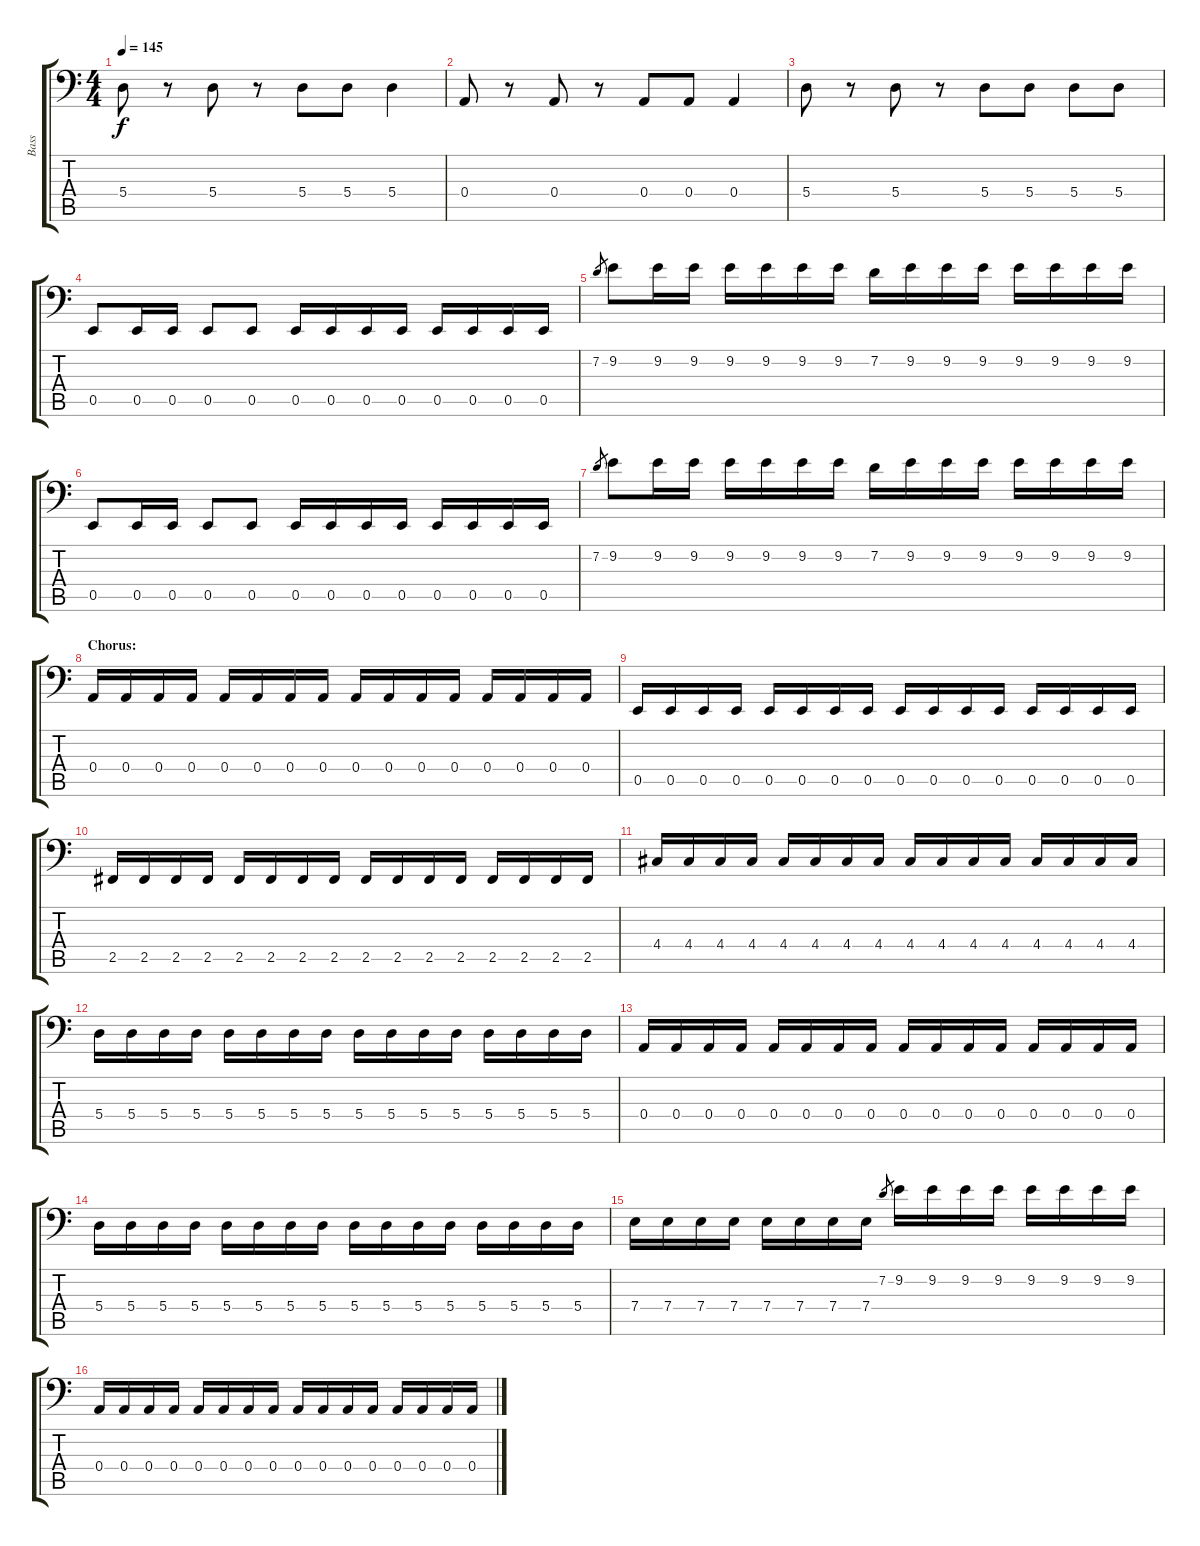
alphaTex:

\track ("Bass" "Bass") {instrument electricbassfinger}
\staff {score tabs}
\tuning (C3 G2 D2 A1 E1 B0) {hide}
\ts (4 4)
\tempo 145
\clef f4
\ks c
5.4.8{dy f} r.8 5.4.8 r.8 5.4.8 5.4.8 5.4.4 |
0.4.8 r.8 0.4.8 r.8 0.4.8 0.4.8 0.4.4 |
5.4.8 r.8 5.4.8 r.8 5.4.8 5.4.8 5.4.8 5.4.8 |
0.5.8 0.5.16 0.5.16 0.5.8 0.5.8 0.5.16 0.5.16 0.5.16 0.5.16 0.5.16 0.5.16 0.5.16 0.5.16 |
7.2.8{gr} 9.2.8 9.2.16 9.2.16 9.2.16 9.2.16 9.2.16 9.2.16 7.2.16 9.2.16 9.2.16 9.2.16 9.2.16 9.2.16 9.2.16 9.2.16 |
0.5.8 0.5.16 0.5.16 0.5.8 0.5.8 0.5.16 0.5.16 0.5.16 0.5.16 0.5.16 0.5.16 0.5.16 0.5.16 |
7.2.8{gr} 9.2.8 9.2.16 9.2.16 9.2.16 9.2.16 9.2.16 9.2.16 7.2.16 9.2.16 9.2.16 9.2.16 9.2.16 9.2.16 9.2.16 9.2.16 |
\section ("" "Chorus:")
0.4.16 0.4.16 0.4.16 0.4.16 0.4.16 0.4.16 0.4.16 0.4.16 0.4.16 0.4.16 0.4.16 0.4.16 0.4.16 0.4.16 0.4.16 0.4.16 |
0.5.16 0.5.16 0.5.16 0.5.16 0.5.16 0.5.16 0.5.16 0.5.16 0.5.16 0.5.16 0.5.16 0.5.16 0.5.16 0.5.16 0.5.16 0.5.16 |
2.5.16 2.5.16 2.5.16 2.5.16 2.5.16 2.5.16 2.5.16 2.5.16 2.5.16 2.5.16 2.5.16 2.5.16 2.5.16 2.5.16 2.5.16 2.5.16 |
4.4.16 4.4.16 4.4.16 4.4.16 4.4.16 4.4.16 4.4.16 4.4.16 4.4.16 4.4.16 4.4.16 4.4.16 4.4.16 4.4.16 4.4.16 4.4.16 |
5.4.16 5.4.16 5.4.16 5.4.16 5.4.16 5.4.16 5.4.16 5.4.16 5.4.16 5.4.16 5.4.16 5.4.16 5.4.16 5.4.16 5.4.16 5.4.16 |
0.4.16 0.4.16 0.4.16 0.4.16 0.4.16 0.4.16 0.4.16 0.4.16 0.4.16 0.4.16 0.4.16 0.4.16 0.4.16 0.4.16 0.4.16 0.4.16 |
5.4.16 5.4.16 5.4.16 5.4.16 5.4.16 5.4.16 5.4.16 5.4.16 5.4.16 5.4.16 5.4.16 5.4.16 5.4.16 5.4.16 5.4.16 5.4.16 |
7.4.16 7.4.16 7.4.16 7.4.16 7.4.16 7.4.16 7.4.16 7.4.16 7.2.8{gr} 9.2.16 9.2.16 9.2.16 9.2.16 9.2.16 9.2.16 9.2.16 9.2.16 |
0.4.16 0.4.16 0.4.16 0.4.16 0.4.16 0.4.16 0.4.16 0.4.16 0.4.16 0.4.16 0.4.16 0.4.16 0.4.16 0.4.16 0.4.16 0.4.16
